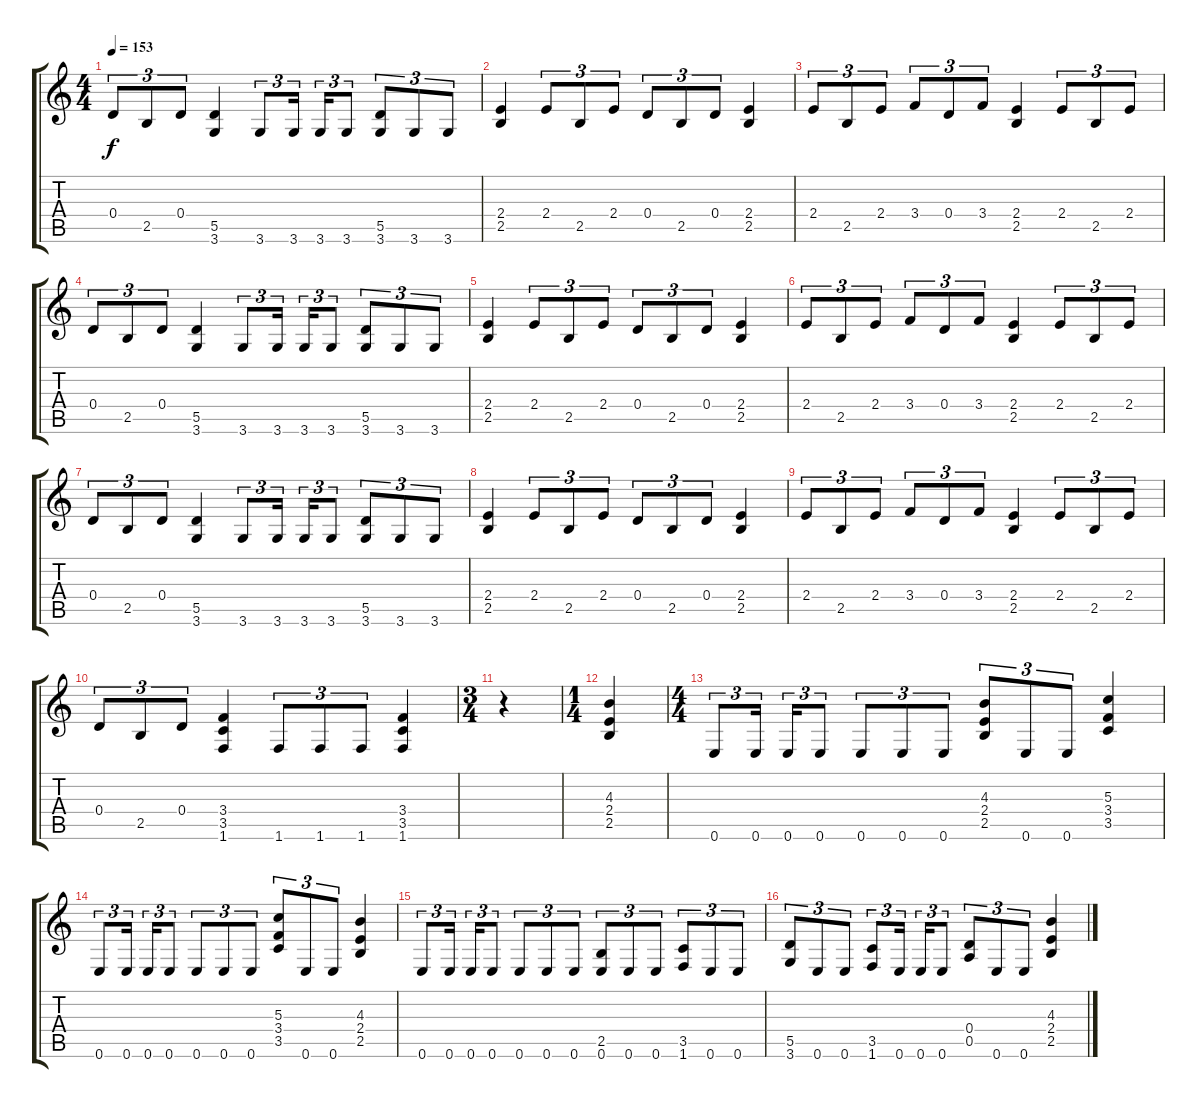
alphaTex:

\track "" {instrument distortionguitar}
\staff {score tabs}
\tuning (E4 B3 G3 D3 A2 E2) {hide}
\ts (4 4)
\tempo 153
\clef g2
\ks c
0.4.8{tu (3 2) dy f} 2.5.8{tu (3 2)} 0.4.8{tu (3 2)} (5.5 3.6).4 3.6.8{tu (3 2)} 3.6.16{tu (3 2)} 3.6.16{tu (3 2)} 3.6.8{tu (3 2)} (5.5 3.6).8{tu (3 2)} 3.6.8{tu (3 2)} 3.6.8{tu (3 2)} |
(2.4 2.5).4 2.4.8{tu (3 2)} 2.5.8{tu (3 2)} 2.4.8{tu (3 2)} 0.4.8{tu (3 2)} 2.5.8{tu (3 2)} 0.4.8{tu (3 2)} (2.4 2.5).4 |
2.4.8{tu (3 2)} 2.5.8{tu (3 2)} 2.4.8{tu (3 2)} 3.4.8{tu (3 2)} 0.4.8{tu (3 2)} 3.4.8{tu (3 2)} (2.4 2.5).4 2.4.8{tu (3 2)} 2.5.8{tu (3 2)} 2.4.8{tu (3 2)} |
0.4.8{tu (3 2)} 2.5.8{tu (3 2)} 0.4.8{tu (3 2)} (5.5 3.6).4 3.6.8{tu (3 2)} 3.6.16{tu (3 2)} 3.6.16{tu (3 2)} 3.6.8{tu (3 2)} (5.5 3.6).8{tu (3 2)} 3.6.8{tu (3 2)} 3.6.8{tu (3 2)} |
(2.4 2.5).4 2.4.8{tu (3 2)} 2.5.8{tu (3 2)} 2.4.8{tu (3 2)} 0.4.8{tu (3 2)} 2.5.8{tu (3 2)} 0.4.8{tu (3 2)} (2.4 2.5).4 |
2.4.8{tu (3 2)} 2.5.8{tu (3 2)} 2.4.8{tu (3 2)} 3.4.8{tu (3 2)} 0.4.8{tu (3 2)} 3.4.8{tu (3 2)} (2.4 2.5).4 2.4.8{tu (3 2)} 2.5.8{tu (3 2)} 2.4.8{tu (3 2)} |
0.4.8{tu (3 2)} 2.5.8{tu (3 2)} 0.4.8{tu (3 2)} (5.5 3.6).4 3.6.8{tu (3 2)} 3.6.16{tu (3 2)} 3.6.16{tu (3 2)} 3.6.8{tu (3 2)} (5.5 3.6).8{tu (3 2)} 3.6.8{tu (3 2)} 3.6.8{tu (3 2)} |
(2.4 2.5).4 2.4.8{tu (3 2)} 2.5.8{tu (3 2)} 2.4.8{tu (3 2)} 0.4.8{tu (3 2)} 2.5.8{tu (3 2)} 0.4.8{tu (3 2)} (2.4 2.5).4 |
2.4.8{tu (3 2)} 2.5.8{tu (3 2)} 2.4.8{tu (3 2)} 3.4.8{tu (3 2)} 0.4.8{tu (3 2)} 3.4.8{tu (3 2)} (2.4 2.5).4 2.4.8{tu (3 2)} 2.5.8{tu (3 2)} 2.4.8{tu (3 2)} |
0.4.8{tu (3 2)} 2.5.8{tu (3 2)} 0.4.8{tu (3 2)} (3.4 3.5 1.6).4 1.6.8{tu (3 2)} 1.6.8{tu (3 2)} 1.6.8{tu (3 2)} (3.4 3.5 1.6).4 |
\ts (3 4)
\section ("" "")
r.4 |
\ts (1 4)
(4.3 2.4 2.5).4 |
\ts (4 4)
0.6.8{tu (3 2)} 0.6.16{tu (3 2)} 0.6.16{tu (3 2)} 0.6.8{tu (3 2)} 0.6.8{tu (3 2)} 0.6.8{tu (3 2)} 0.6.8{tu (3 2)} (4.3 2.4 2.5).8{tu (3 2)} 0.6.8{tu (3 2)} 0.6.8{tu (3 2)} (5.3 3.4 3.5).4 |
0.6.8{tu (3 2)} 0.6.16{tu (3 2)} 0.6.16{tu (3 2)} 0.6.8{tu (3 2)} 0.6.8{tu (3 2)} 0.6.8{tu (3 2)} 0.6.8{tu (3 2)} (5.3 3.4 3.5).8{tu (3 2)} 0.6.8{tu (3 2)} 0.6.8{tu (3 2)} (4.3 2.4 2.5).4 |
0.6.8{tu (3 2)} 0.6.16{tu (3 2)} 0.6.16{tu (3 2)} 0.6.8{tu (3 2)} 0.6.8{tu (3 2)} 0.6.8{tu (3 2)} 0.6.8{tu (3 2)} (2.5 0.6).8{tu (3 2)} 0.6.8{tu (3 2)} 0.6.8{tu (3 2)} (3.5 1.6).8{tu (3 2)} 0.6.8{tu (3 2)} 0.6.8{tu (3 2)} |
(5.5 3.6).8{tu (3 2)} 0.6.8{tu (3 2)} 0.6.8{tu (3 2)} (3.5 1.6).8{tu (3 2)} 0.6.16{tu (3 2)} 0.6.16{tu (3 2)} 0.6.8{tu (3 2)} (0.4 0.5).8{tu (3 2)} 0.6.8{tu (3 2)} 0.6.8{tu (3 2)} (4.3 2.4 2.5).4
